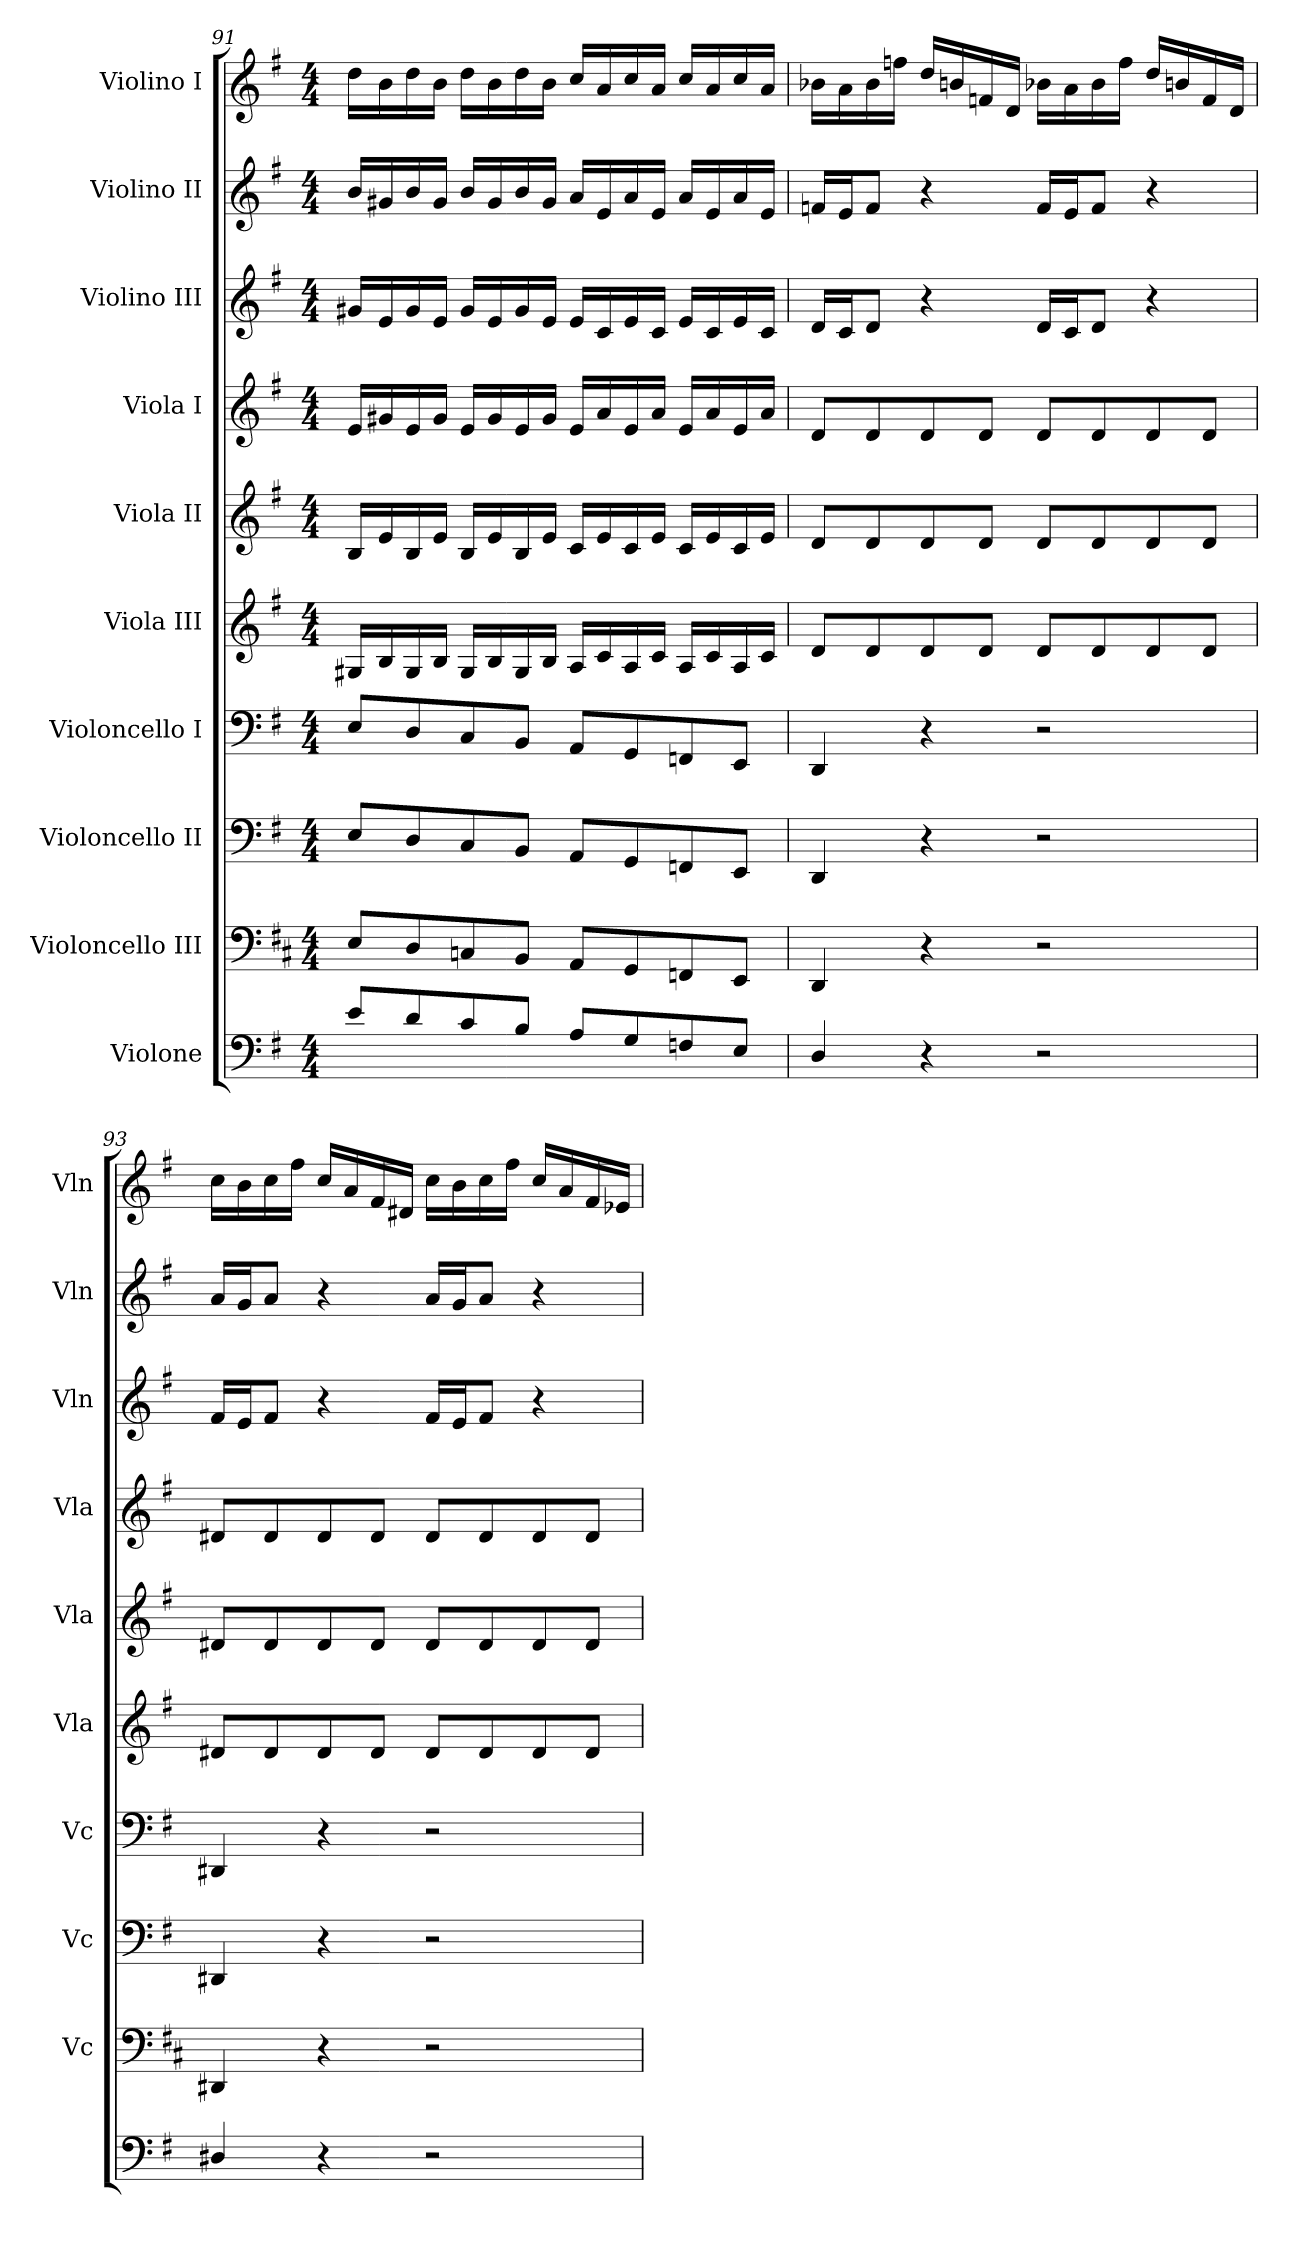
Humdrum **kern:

**kern	**kern	**kern	**kern	**kern	**kern	**kern	**kern	**kern	**kern
*part10	*part9	*part8	*part7	*part6	*part5	*part4	*part3	*part2	*part1
*staff10	*staff9	*staff8	*staff7	*staff6	*staff5	*staff4	*staff3	*staff2	*staff1
*I"Violone	*I"Violoncello III	*I"Violoncello  II	*I"Violoncello   I	*I"Viola       III	*I"Viola        II	*I"Viola         I	*I"Violino     III	*I"Violino      II	*I"Violino       I
*	*I'Vc	*I'Vc	*I'Vc	*I'Vla	*I'Vla	*I'Vla	*I'Vln	*I'Vln	*I'Vln
*clefF4	*clefF4	*clefF4	*clefF4	*clefG2	*clefG2	*clefG2	*clefG2	*clefG2	*clefG2
*ITrd7c12	*	*	*	*	*	*	*	*	*
*k[f#]	*k[f#c#]	*k[f#]	*k[f#]	*k[f#]	*k[f#]	*k[f#]	*k[f#]	*k[f#]	*k[f#]
*G:	*D:	*G:	*G:	*G:	*G:	*G:	*G:	*G:	*G:
*M4/4	*M4/4	*M4/4	*M4/4	*M4/4	*M4/4	*M4/4	*M4/4	*M4/4	*M4/4
=91	=91	=91	=91	=91	=91	=91	=91	=91	=91
8E/L	8E/L	8E/L	8E/L	16G#X/LL	16B/LL	16e/LL	16g#X/LL	16b/LL	16dd\LL
.	.	.	.	16B/	16e/	16g#X/	16e/	16g#X/	16b\
8D/	8D/	8D/	8D/	16G#/	16B/	16e/	16g#/	16b/	16dd\
.	.	.	.	16B/JJ	16e/JJ	16g#/JJ	16e/JJ	16g#/JJ	16b\JJ
8C/	8Cn/	8C/	8C/	16G#/LL	16B/LL	16e/LL	16g#/LL	16b/LL	16dd\LL
.	.	.	.	16B/	16e/	16g#/	16e/	16g#/	16b\
8BB/J	8BB/J	8BB/J	8BB/J	16G#/	16B/	16e/	16g#/	16b/	16dd\
.	.	.	.	16B/JJ	16e/JJ	16g#/JJ	16e/JJ	16g#/JJ	16b\JJ
8AA/L	8AA/L	8AA/L	8AA/L	16A/LL	16c/LL	16e/LL	16e/LL	16a/LL	16cc/LL
.	.	.	.	16c/	16e/	16a/	16c/	16e/	16a/
8GG/	8GG/	8GG/	8GG/	16A/	16c/	16e/	16e/	16a/	16cc/
.	.	.	.	16c/JJ	16e/JJ	16a/JJ	16c/JJ	16e/JJ	16a/JJ
8FFn/	8FFn/	8FFn/	8FFn/	16A/LL	16c/LL	16e/LL	16e/LL	16a/LL	16cc/LL
.	.	.	.	16c/	16e/	16a/	16c/	16e/	16a/
8EE/J	8EE/J	8EE/J	8EE/J	16A/	16c/	16e/	16e/	16a/	16cc/
.	.	.	.	16c/JJ	16e/JJ	16a/JJ	16c/JJ	16e/JJ	16a/JJ
!!LO:PB:g=z
=92	=92	=92	=92	=92	=92	=92	=92	=92	=92
4DD/	4DD/	4DD/	4DD/	8d/L	8d/L	8d/L	16d/LL	16fn/LL	16b-X\LL
.	.	.	.	.	.	.	16c/J	16e/J	16a\
.	.	.	.	8d/	8d/	8d/	8d/J	8f/J	16b-\
.	.	.	.	.	.	.	.	.	16ffn\JJ
4r	4r	4r	4r	8d/	8d/	8d/	4r	4r	16dd/LL
.	.	.	.	.	.	.	.	.	16bn/
.	.	.	.	8d/J	8d/J	8d/J	.	.	16fn/
.	.	.	.	.	.	.	.	.	16d/JJ
2r	2r	2r	2r	8d/L	8d/L	8d/L	16d/LL	16f/LL	16b-X\LL
.	.	.	.	.	.	.	16c/J	16e/J	16a\
.	.	.	.	8d/	8d/	8d/	8d/J	8f/J	16b-\
.	.	.	.	.	.	.	.	.	16ff\JJ
.	.	.	.	8d/	8d/	8d/	4r	4r	16dd/LL
.	.	.	.	.	.	.	.	.	16bn/
.	.	.	.	8d/J	8d/J	8d/J	.	.	16f/
.	.	.	.	.	.	.	.	.	16d/JJ
=93	=93	=93	=93	=93	=93	=93	=93	=93	=93
4DD#X/	4DD#X/	4DD#X/	4DD#X/	8d#X/L	8d#X/L	8d#X/L	16f#/LL	16a/LL	16cc\LL
.	.	.	.	.	.	.	16e/J	16g/J	16b\
.	.	.	.	8d#/	8d#/	8d#/	8f#/J	8a/J	16cc\
.	.	.	.	.	.	.	.	.	16ff#\JJ
4r	4r	4r	4r	8d#/	8d#/	8d#/	4r	4r	16cc/LL
.	.	.	.	.	.	.	.	.	16a/
.	.	.	.	8d#/J	8d#/J	8d#/J	.	.	16f#/
.	.	.	.	.	.	.	.	.	16d#X/JJ
2r	2r	2r	2r	8d#/L	8d#/L	8d#/L	16f#/LL	16a/LL	16cc\LL
.	.	.	.	.	.	.	16e/J	16g/J	16b\
.	.	.	.	8d#/	8d#/	8d#/	8f#/J	8a/J	16cc\
.	.	.	.	.	.	.	.	.	16ff#\JJ
.	.	.	.	8d#/	8d#/	8d#/	4r	4r	16cc/LL
.	.	.	.	.	.	.	.	.	16a/
.	.	.	.	8d#/J	8d#/J	8d#/J	.	.	16f#/
.	.	.	.	.	.	.	.	.	16e-X/JJ
=	=	=	=	=	=	=	=	=	=
*-	*-	*-	*-	*-	*-	*-	*-	*-	*-
